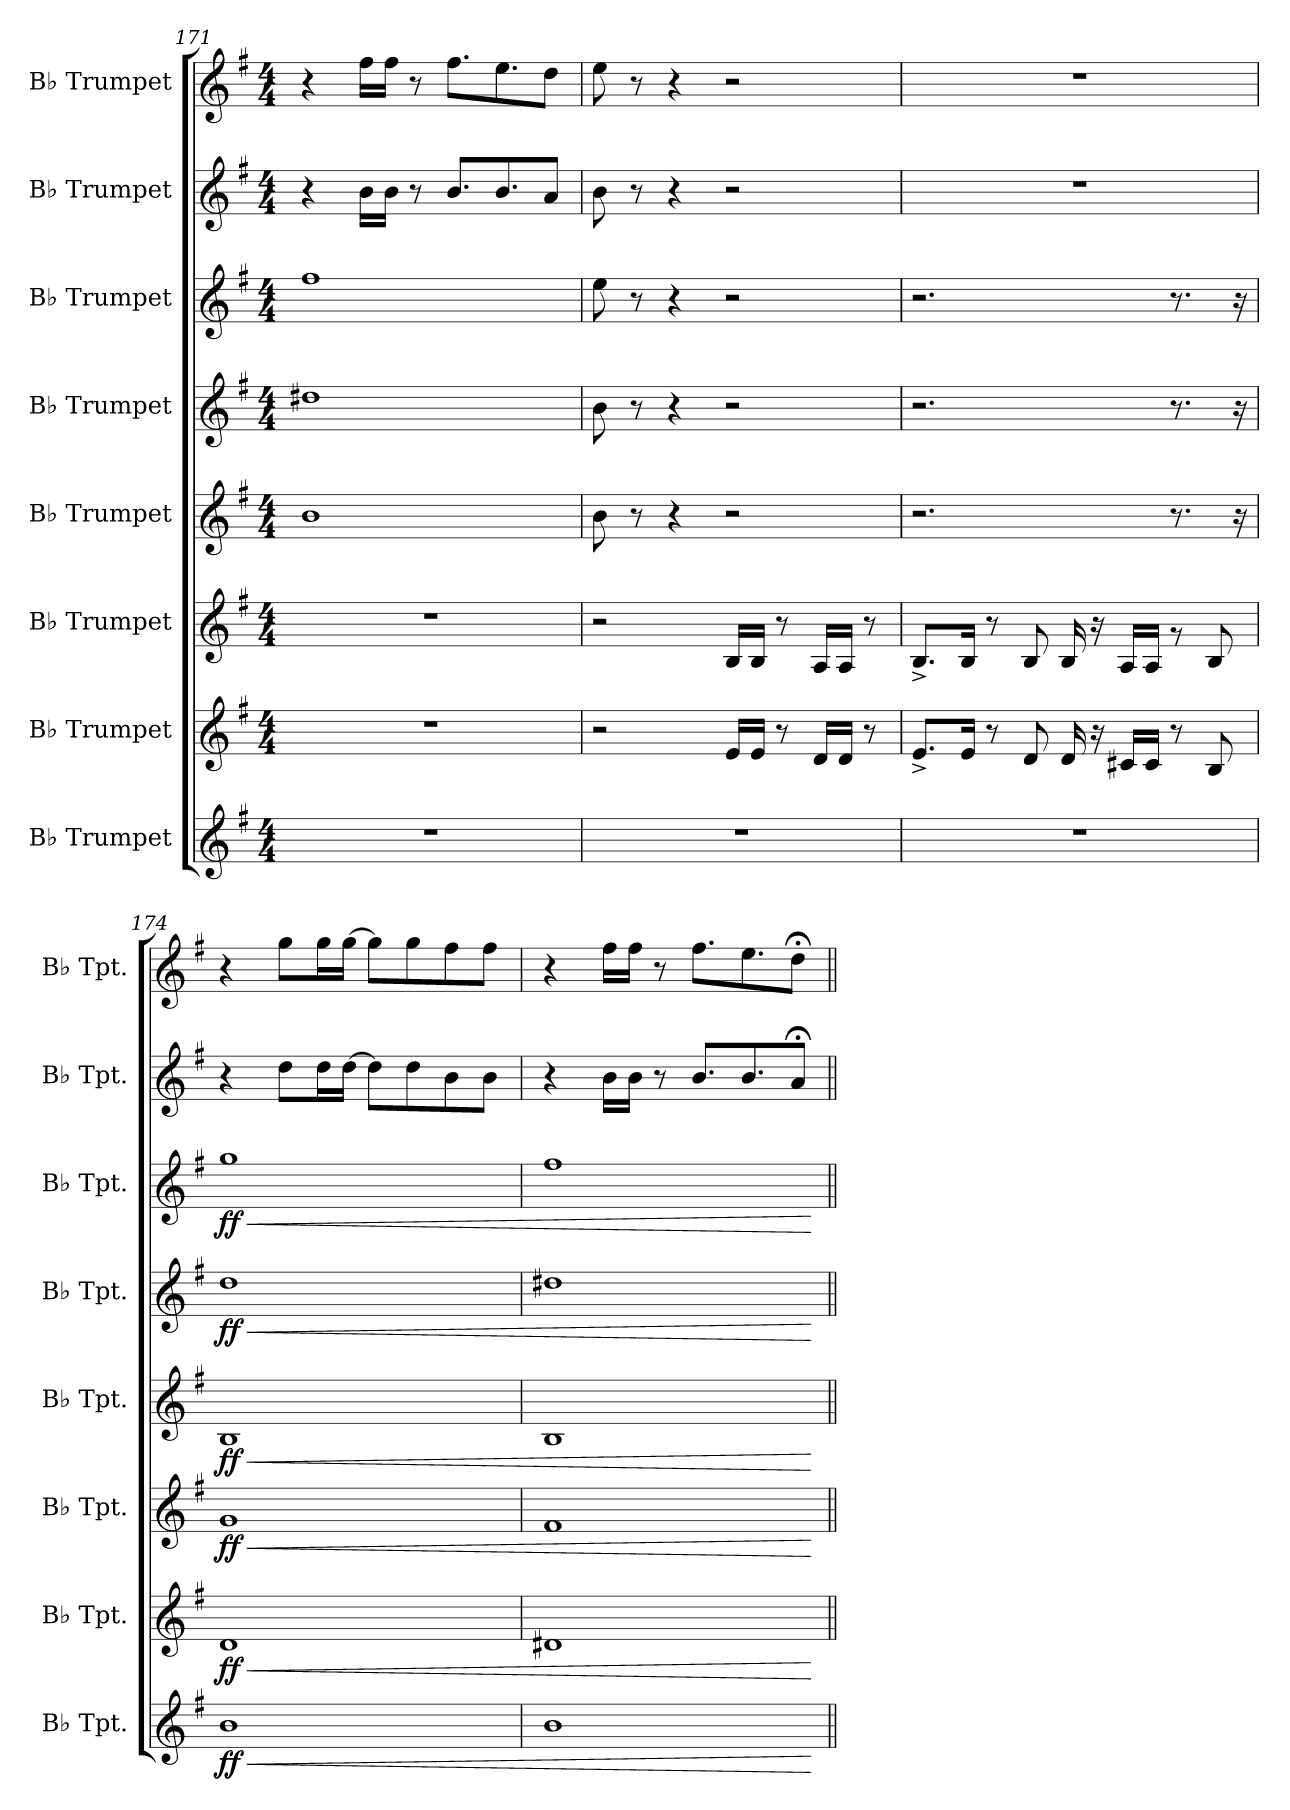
**kern	**dynam	**kern	**dynam	**kern	**dynam	**kern	**dynam	**kern	**dynam	**kern	**dynam	**kern	**kern
*part8	*part8	*part7	*part7	*part6	*part6	*part5	*part5	*part4	*part4	*part3	*part3	*part2	*part1
*staff8	*staff8	*staff7	*staff7	*staff6	*staff6	*staff5	*staff5	*staff4	*staff4	*staff3	*staff3	*staff2	*staff1
*I"B♭ Trumpet	*	*I"B♭ Trumpet	*	*I"B♭ Trumpet	*	*I"B♭ Trumpet	*	*I"B♭ Trumpet	*	*I"B♭ Trumpet	*	*I"B♭ Trumpet	*I"B♭ Trumpet
*I'B♭ Tpt.	*	*I'B♭ Tpt.	*	*I'B♭ Tpt.	*	*I'B♭ Tpt.	*	*I'B♭ Tpt.	*	*I'B♭ Tpt.	*	*I'B♭ Tpt.	*I'B♭ Tpt.
*clefG2	*	*clefG2	*	*clefG2	*	*clefG2	*	*clefG2	*	*clefG2	*	*clefG2	*clefG2
*ITrd1c2	*	*ITrd1c2	*	*ITrd1c2	*	*ITrd1c2	*	*ITrd1c2	*	*ITrd1c2	*	*ITrd1c2	*ITrd1c2
*k[b-]	*	*k[b-]	*	*k[b-]	*	*k[b-]	*	*k[b-]	*	*k[b-]	*	*k[b-]	*k[b-]
*M4/4	*	*M4/4	*	*M4/4	*	*M4/4	*	*M4/4	*	*M4/4	*	*M4/4	*M4/4
=171	=171	=171	=171	=171	=171	=171	=171	=171	=171	=171	=171	=171	=171
1r	.	1r	.	1r	.	1a	.	1cc#X	.	1ee	.	4r	4r
.	.	.	.	.	.	.	.	.	.	.	.	16a\LL	16ee\LL
.	.	.	.	.	.	.	.	.	.	.	.	16a\JJ	16ee\JJ
.	.	.	.	.	.	.	.	.	.	.	.	8r	8r
.	.	.	.	.	.	.	.	.	.	.	.	8.a/L	8.ee\L
.	.	.	.	.	.	.	.	.	.	.	.	8.a/	8.dd\
.	.	.	.	.	.	.	.	.	.	.	.	8g/J	8cc\J
!!LO:PB:g=z
=172	=172	=172	=172	=172	=172	=172	=172	=172	=172	=172	=172	=172	=172
1r	.	2r	.	2r	.	8a\	.	8a\	.	8dd\	.	8a\	8dd\
.	.	.	.	.	.	8r	.	8r	.	8r	.	8r	8r
.	.	.	.	.	.	4r	.	4r	.	4r	.	4r	4r
.	.	16d/LL	.	16A/LL	.	2r	.	2r	.	2r	.	2r	2r
.	.	16d/JJ	.	16A/JJ	.	.	.	.	.	.	.	.	.
.	.	8r	.	8r	.	.	.	.	.	.	.	.	.
.	.	16c/LL	.	16G/LL	.	.	.	.	.	.	.	.	.
.	.	16c/JJ	.	16G/JJ	.	.	.	.	.	.	.	.	.
.	.	8r	.	8r	.	.	.	.	.	.	.	.	.
=173	=173	=173	=173	=173	=173	=173	=173	=173	=173	=173	=173	=173	=173
1r	.	8.d^/L	.	8.A^/L	.	2.r	.	2.r	.	2.r	.	1r	1r
.	.	16d/Jk	.	16A/Jk	.	.	.	.	.	.	.	.	.
.	.	8r	.	8r	.	.	.	.	.	.	.	.	.
.	.	8c/	.	8A/	.	.	.	.	.	.	.	.	.
.	.	16c/	.	16A/	.	.	.	.	.	.	.	.	.
.	.	16r	.	16r	.	.	.	.	.	.	.	.	.
.	.	16Bn/LL	.	16G/LL	.	.	.	.	.	.	.	.	.
.	.	16B/JJ	.	16G/JJ	.	.	.	.	.	.	.	.	.
.	.	8r	.	8rg	.	8.r	.	8.r	.	8.r	.	.	.
.	.	8A/	.	8A/	.	.	.	.	.	.	.	.	.
.	.	.	.	.	.	16r	.	16r	.	16r	.	.	.
=174	=174	=174	=174	=174	=174	=174	=174	=174	=174	=174	=174	=174	=174
*	*	*	*	*	*	*	*	*	*	*	*	*	*MM108
!	!LO:HP:b	!	!LO:HP:b	!	!LO:HP:b	!	!LO:HP:b	!	!LO:HP:b	!	!LO:HP:b	!	!
!	!LO:DY:n=1:b	!	!LO:DY:n=1:b	!	!LO:DY:n=1:b	!	!LO:DY:n=1:b	!	!LO:DY:n=1:b	!	!LO:DY:n=1:b	!	!
1a	< ff	1c	< ff	1f	< ff	1A	< ff	1cc	< ff	1ff	< ff	4r	4r
*	*	*	*	*	*	*	*	*	*	*	*	*	*MM104
.	.	.	.	.	.	.	.	.	.	.	.	8cc\L	8ff\L
*	*	*	*	*	*	*	*	*	*	*	*	*	*MM96
.	.	.	.	.	.	.	.	.	.	.	.	16cc\L	16ff\L
*	*	*	*	*	*	*	*	*	*	*	*	*	*MM92
.	.	.	.	.	.	.	.	.	.	.	.	[16cc\JJ	[16ff\JJ
.	.	.	.	.	.	.	.	.	.	.	.	8cc\L]	8ff\L]
.	.	.	.	.	.	.	.	.	.	.	.	8cc\	8ff\
.	.	.	.	.	.	.	.	.	.	.	.	8a\	8ee\
.	.	.	.	.	.	.	.	.	.	.	.	8a\J	8ee\J
=175	=175	=175	=175	=175	=175	=175	=175	=175	=175	=175	=175	=175	=175
1a	.	1c#X	.	1e	.	1A	.	1cc#X	.	1ee	.	4r	4r
.	.	.	.	.	.	.	.	.	.	.	.	16a\LL	16ee\LL
.	.	.	.	.	.	.	.	.	.	.	.	16a\JJ	16ee\JJ
.	.	.	.	.	.	.	.	.	.	.	.	8r	8r
.	.	.	.	.	.	.	.	.	.	.	.	8.a/L	8.ee\L
.	.	.	.	.	.	.	.	.	.	.	.	8.a/	8.dd\
.	.	.	.	.	.	.	.	.	.	.	.	8g;</J	8cc;<\J
.	[	.	[	.	[	.	[	.	[	.	[	.	.
=||	=||	=||	=||	=||	=||	=||	=||	=||	=||	=||	=||	=||	=||
*-	*-	*-	*-	*-	*-	*-	*-	*-	*-	*-	*-	*-	*-
